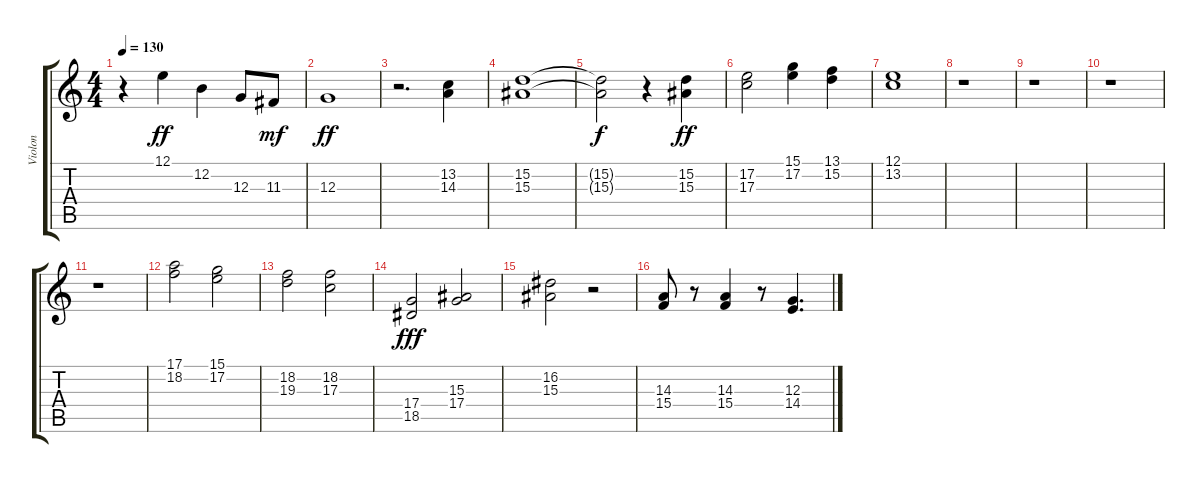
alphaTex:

\track ("Violon" "Violon") {instrument synthstrings2}
\staff {score tabs}
\tuning (E4 B3 G3 D3 A2 E2) {hide}
\ts (4 4)
\tempo 130
\clef g2
\ks c
r.4{dy ff} 12.1.4 12.2.4 12.3.8 11.3.8{dy mf} |
12.3.1{dy ff} |
r.2{d} (13.2 14.3).4 |
(15.2 15.3).1 |
(15.2{t} 15.3{t}).2{dy f} r.4 (15.2 15.3).4{dy ff} |
(17.2 17.3).2 (15.1 17.2).4 (13.1 15.2).4 |
(12.1 13.2).1 |
r.1 |
r.1 |
r.1 |
r.1 |
(17.1 18.2).2 (15.1 17.2).2 |
(18.2 19.3).2 (18.2 17.3).2 |
(17.4 18.5).2{dy fff} (15.3 17.4).2 |
(16.2 15.3).2 r.2 |
(14.3 15.4).8 r.8 (14.3 15.4).4 r.8 (12.3 14.4).4{d}
